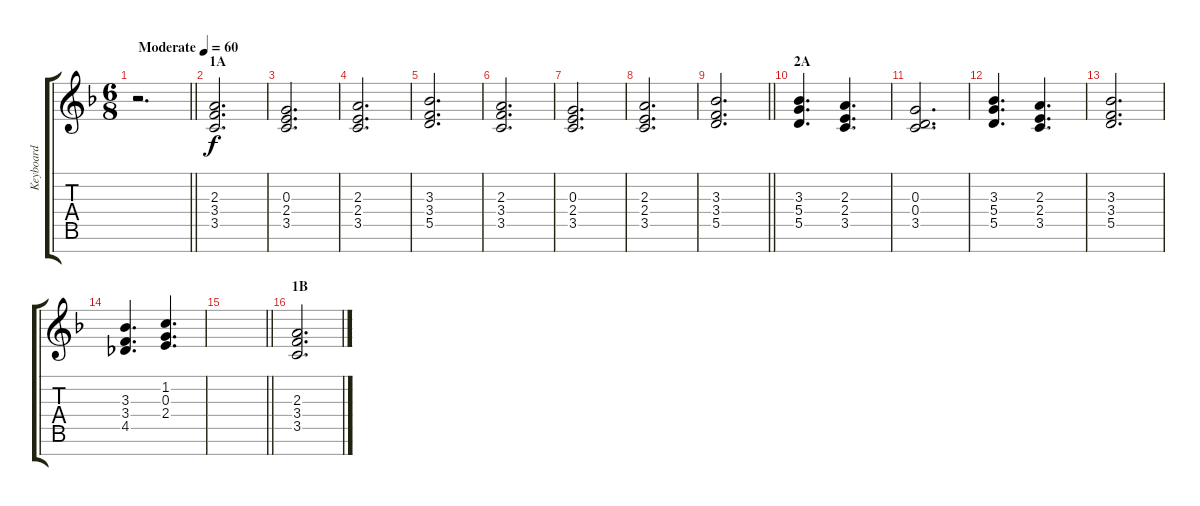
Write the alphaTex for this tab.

\track ("Keyboard" "Keyboard") {instrument fx5brightness}
\staff {score tabs}
\tuning (E5 B4 G4 D4 A3 E3 B2) {hide}
\ts (6 8)
\tempo (60 "Moderate")
\clef g2
\barLineRight lightlight
\ks f
r.2{d dy f instrument fx5brightness} |
\section ("" "1A")
(2.3 3.4 3.5).2{d} |
(0.3 2.4 3.5).2{d} |
(2.3 2.4 3.5).2{d} |
(3.3 3.4 5.5).2{d} |
(2.3 3.4 3.5).2{d} |
(0.3 2.4 3.5).2{d} |
(2.3 2.4 3.5).2{d} |
\barLineRight lightlight
(3.3 3.4 5.5).2{d} |
\section ("" "2A")
(3.3 5.4 5.5).4{d} (2.3 2.4 3.5).4{d} |
(0.3 0.4 3.5).2{d} |
(3.3 5.4 5.5).4{d} (2.3 2.4 3.5).4{d} |
(3.3 3.4 5.5).2{d} |
(3.3 3.4 4.5).4{d} (1.2 0.3 2.4).4{d} |
\barLineRight lightlight
|
\section ("" "1B")
(2.3 3.4 3.5).2{d}
